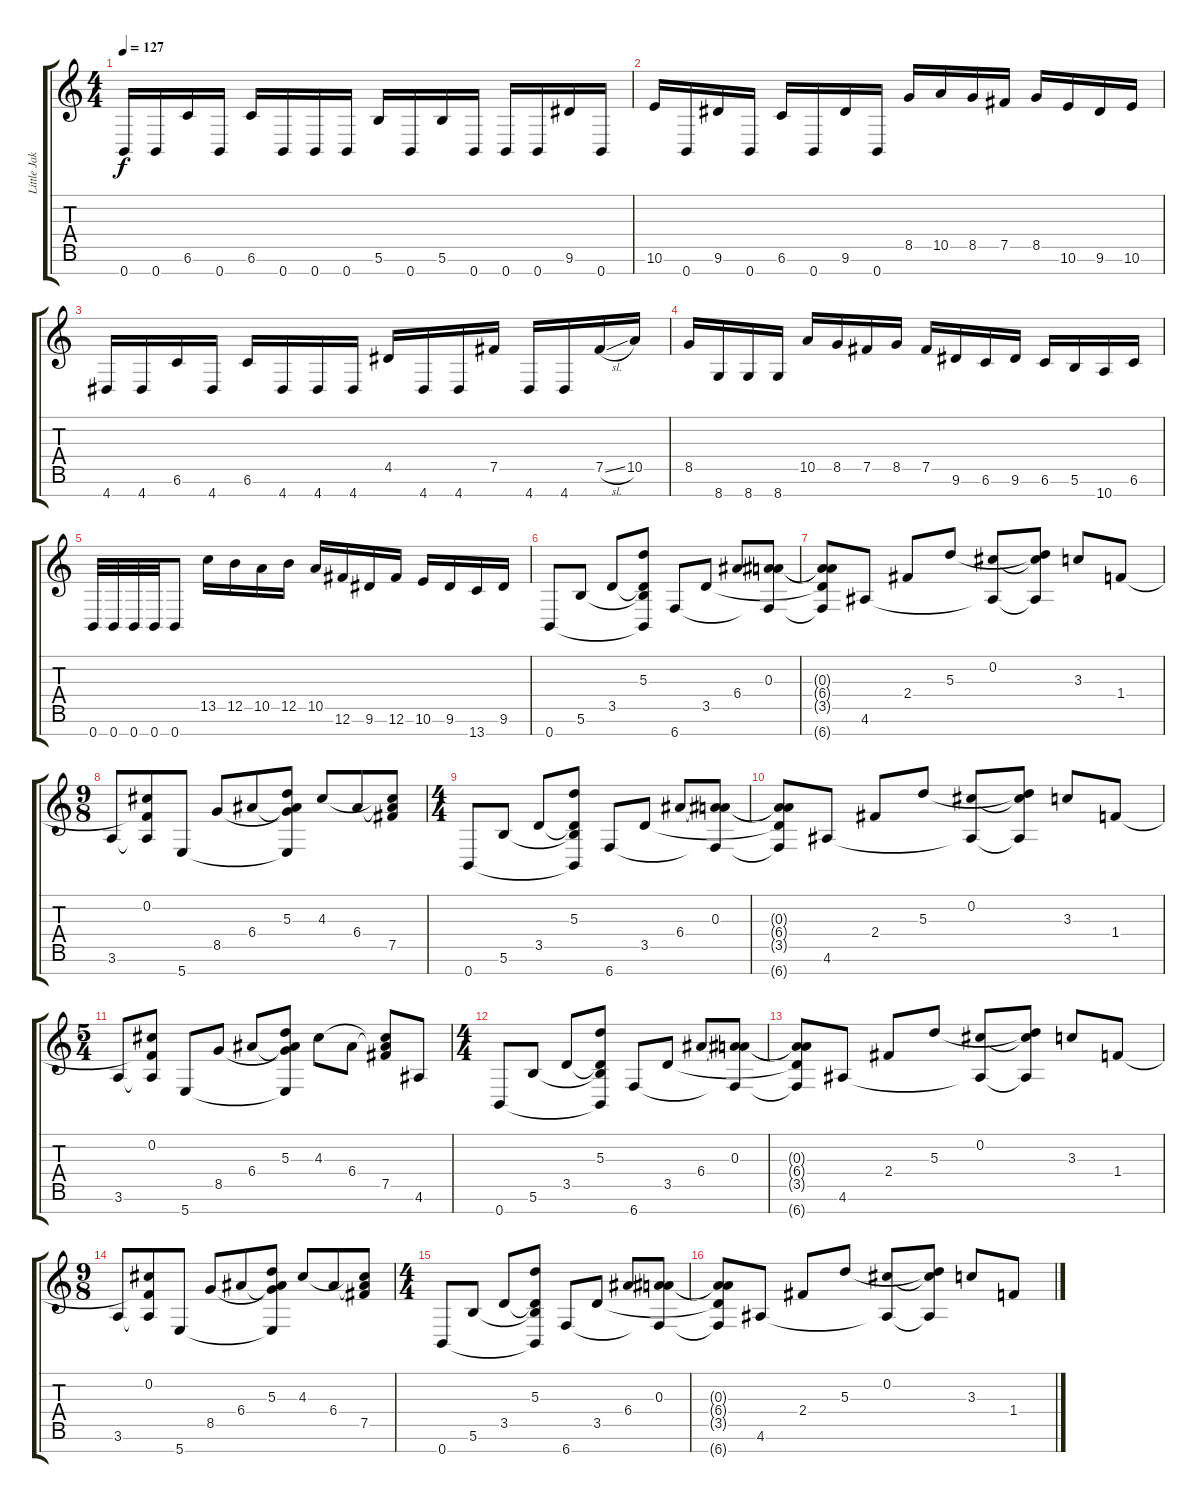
\track ("Little Jake" "Little Jak") {instrument distortionguitar}
\staff {score tabs}
\tuning (Gb4 Db4 A3 E3 B2 Gb2 B1) {hide}
\ts (4 4)
\tempo 127
\clef g2
\ks c
0.7.16{dy f} 0.7.16 6.6.16 0.7.16 6.6.16 0.7.16 0.7.16 0.7.16 5.6.16 0.7.16 5.6.16 0.7.16 0.7.16 0.7.16 9.6.16 0.7.16 |
10.6.16 0.7.16 9.6.16 0.7.16 6.6.16 0.7.16 9.6.16 0.7.16 8.5.16 10.5.16 8.5.16 7.5.16 8.5.16 10.6.16 9.6.16 10.6.16 |
4.7.16 4.7.16 6.6.16 4.7.16 6.6.16 4.7.16 4.7.16 4.7.16 4.5.16 4.7.16 4.7.16 7.5.16 4.7.16 4.7.16 7.5{sl}.16 10.5.16 |
8.5.16 8.7.16 8.7.16 8.7.16 10.5.16 8.5.16 7.5.16 8.5.16 7.5.16 9.6.16 6.6.16 9.6.16 6.6.16 5.6.16 10.7.16 6.6.16 |
0.7.32 0.7.32 0.7.32 0.7.32 0.7.8 13.5.16 12.5.16 10.5.16 12.5.16 10.5.16 12.6.16 9.6.16 12.6.16 10.6.16 9.6.16 13.7.16 9.6.16 |
0.7.8 5.6.8 3.5.8 (5.3 3.5{t} 5.6{t} 0.7{t}).8 6.7.8 3.5.8 6.4.8 (0.3 6.4{t} 6.7{t}).8 |
(0.3{t} 6.4{t} 3.5{t} 6.7{t}).8 4.6.8 2.4.8 5.3.8 (0.2 4.6{t}).8 (0.2{t} 5.3{t} 4.6{t}).8 3.3.8 1.4.8 |
\ts (9 8)
3.6.8 (0.2 1.4{t} 3.6{t}).8 5.7.8 8.5.8 6.4.8 (5.3 6.4{t} 8.5{t} 5.7{t}).8 4.3.8 6.4.8 (4.3{t} 6.4{t} 7.5).8 |
\ts (4 4)
0.7.8 5.6.8 3.5.8 (5.3 3.5{t} 5.6{t} 0.7{t}).8 6.7.8 3.5.8 6.4.8 (0.3 6.4{t} 6.7{t}).8 |
(0.3{t} 6.4{t} 3.5{t} 6.7{t}).8 4.6.8 2.4.8 5.3.8 (0.2 4.6{t}).8 (0.2{t} 5.3{t} 4.6{t}).8 3.3.8 1.4.8 |
\ts (5 4)
3.6.8 (0.2 1.4{t} 3.6{t}).8 5.7.8 8.5.8 6.4.8 (5.3 6.4{t} 8.5{t} 5.7{t}).8 4.3.8 6.4.8 (4.3{t} 6.4{t} 7.5).8 4.6.8 |
\ts (4 4)
0.7.8 5.6.8 3.5.8 (5.3 3.5{t} 5.6{t} 0.7{t}).8 6.7.8 3.5.8 6.4.8 (0.3 6.4{t} 6.7{t}).8 |
(0.3{t} 6.4{t} 3.5{t} 6.7{t}).8 4.6.8 2.4.8 5.3.8 (0.2 4.6{t}).8 (0.2{t} 5.3{t} 4.6{t}).8 3.3.8 1.4.8 |
\ts (9 8)
3.6.8 (0.2 1.4{t} 3.6{t}).8 5.7.8 8.5.8 6.4.8 (5.3 6.4{t} 8.5{t} 5.7{t}).8 4.3.8 6.4.8 (4.3{t} 6.4{t} 7.5).8 |
\ts (4 4)
0.7.8 5.6.8 3.5.8 (5.3 3.5{t} 5.6{t} 0.7{t}).8 6.7.8 3.5.8 6.4.8 (0.3 6.4{t} 6.7{t}).8 |
(0.3{t} 6.4{t} 3.5{t} 6.7{t}).8 4.6.8 2.4.8 5.3.8 (0.2 4.6{t}).8 (0.2{t} 5.3{t} 4.6{t}).8 3.3.8 1.4.8
